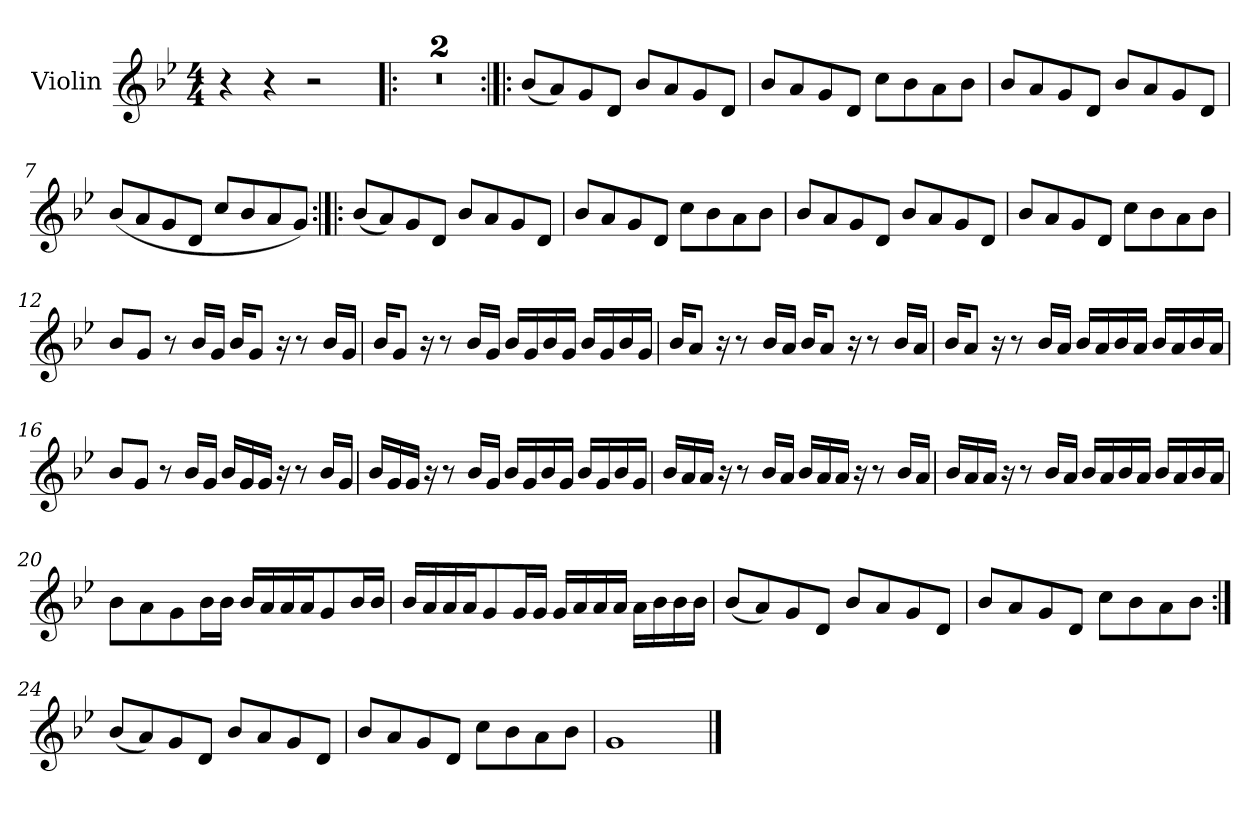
**kern
*part1
*staff1
*I"Violin
*I'Vln
*clefG2
*k[b-e-]
*B-:
*M4/4
=1
4r
4r
2r
=2!|:
1r
=3
1r
=4:|!|:
(<8b-/L
8a/)
8g/
8d/J
8b-/L
8a/
8g/
8d/J
=5
8b-/L
8a/
8g/
8d/J
8cc\L
8b-\
8a\
8b-\J
=6
8b-/L
8a/
8g/
8d/J
8b-/L
8a/
8g/
8d/J
=7
(<8b-/L
8a/
8g/
8d/J
8cc/L
8b-/
8a/
8g/J)
!!LO:LB:g=z
=8:|!|:
(<8b-/L
8a/)
8g/
8d/J
8b-/L
8a/
8g/
8d/J
=9
8b-/L
8a/
8g/
8d/J
8cc\L
8b-\
8a\
8b-\J
=10
8b-/L
8a/
8g/
8d/J
8b-/L
8a/
8g/
8d/J
=11
8b-/L
8a/
8g/
8d/J
8cc\L
8b-\
8a\
8b-\J
=12
8b-/L
8g/J
8r
16b-/LL
16g/JJ
16b-/KL
8g/J
16r
8r
16b-/LL
16g/JJ
!!LO:LB:g=z
=13
16b-/KL
8g/J
16r
8r
16b-/LL
16g/JJ
16b-/LL
16g/
16b-/
16g/JJ
16b-/LL
16g/
16b-/
16g/JJ
=14
16b-/KL
8a/J
16r
8r
16b-/LL
16a/JJ
16b-/KL
8a/J
16r
8r
16b-/LL
16a/JJ
=15
16b-/KL
8a/J
16r
8r
16b-/LL
16a/JJ
16b-/LL
16a/
16b-/
16a/JJ
16b-/LL
16a/
16b-/
16a/JJ
!!LO:LB:g=z
=16
8b-/L
8g/J
8r
16b-/LL
16g/JJ
16b-/LL
16g/
16g/JJ
16r
8r
16b-/LL
16g/JJ
=17
16b-/LL
16g/
16g/JJ
16r
8r
16b-/LL
16g/JJ
16b-/LL
16g/
16b-/
16g/JJ
16b-/LL
16g/
16b-/
16g/JJ
=18
16b-/LL
16a/
16a/JJ
16r
8r
16b-/LL
16a/JJ
16b-/LL
16a/
16a/JJ
16r
8r
16b-/LL
16a/JJ
!!LO:LB:g=z
=19
16b-/LL
16a/
16a/JJ
16r
8r
16b-/LL
16a/JJ
16b-/LL
16a/
16b-/
16a/JJ
16b-/LL
16a/
16b-/
16a/JJ
=20
8b-\L
8a\
8g\
16b-\L
16b-\JJ
16b-/LL
16a/
16a/
16a/J
8g/
16b-/L
16b-/JJ
=21
16b-/LL
16a/
16a/
16a/J
8g/
16g/L
16g/JJ
16g/LL
16a/
16a/
16a/JJ
16a\LL
16b-\
16b-\
16b-\JJ
!!LO:LB:g=z
=22
(<8b-/L
8a/)
8g/
8d/J
8b-/L
8a/
8g/
8d/J
=23
8b-/L
8a/
8g/
8d/J
8cc\L
8b-\
8a\
8b-\J
=24:|!
(<8b-/L
8a/)
8g/
8d/J
8b-/L
8a/
8g/
8d/J
=25
8b-/L
8a/
8g/
8d/J
8cc\L
8b-\
8a\
8b-\J
=26
1g
==
*-
